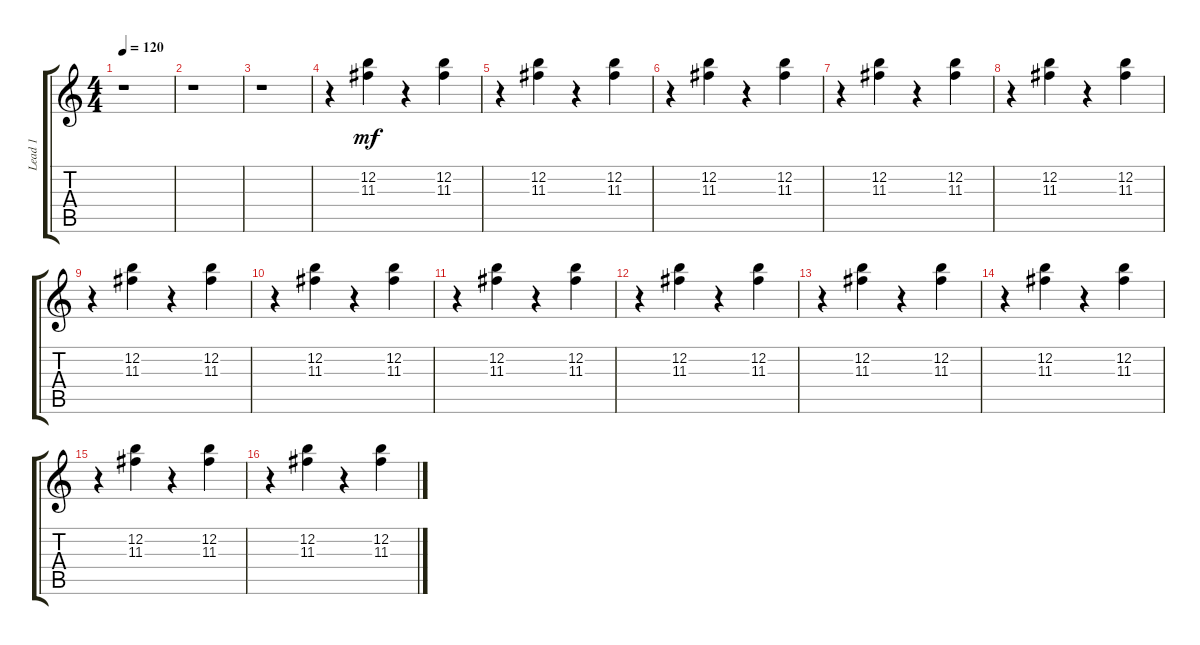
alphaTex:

\track ("Lead 1" "Lead 1") {instrument electricguitarclean}
\staff {score tabs}
\tuning (E4 B3 G3 D3 A2 E2) {hide}
\ts (4 4)
\tempo 120
\clef g2
\ks c
r.1{dy mf} |
r.1 |
r.1 |
r.4 (12.2 11.3).4 r.4 (12.2 11.3).4 |
r.4 (12.2 11.3).4 r.4 (12.2 11.3).4 |
r.4 (12.2 11.3).4 r.4 (12.2 11.3).4 |
r.4 (12.2 11.3).4 r.4 (12.2 11.3).4 |
r.4 (12.2 11.3).4 r.4 (12.2 11.3).4 |
r.4 (12.2 11.3).4 r.4 (12.2 11.3).4 |
r.4 (12.2 11.3).4 r.4 (12.2 11.3).4 |
r.4 (12.2 11.3).4 r.4 (12.2 11.3).4 |
r.4 (12.2 11.3).4 r.4 (12.2 11.3).4 |
r.4 (12.2 11.3).4 r.4 (12.2 11.3).4 |
r.4 (12.2 11.3).4 r.4 (12.2 11.3).4 |
r.4 (12.2 11.3).4 r.4 (12.2 11.3).4 |
r.4 (12.2 11.3).4 r.4 (12.2 11.3).4
